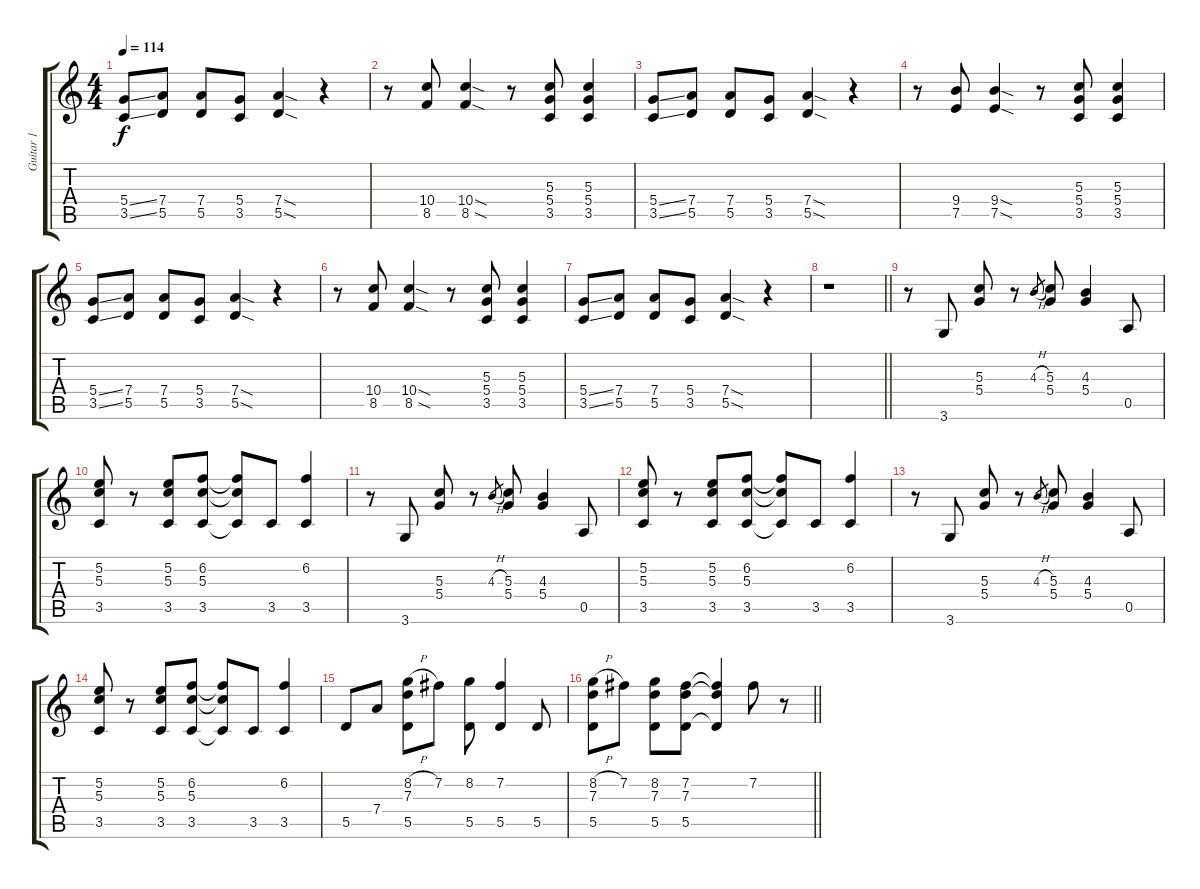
\track ("Guitar 1" "Guitar 1") {instrument overdrivenguitar}
\staff {score tabs}
\tuning (E4 B3 G3 D3 A2 E2) {hide}
\ts (4 4)
\tempo 114
\clef g2
\ks c
(5.4{ss} 3.5{ss}).8{dy f} (7.4 5.5).8 (7.4 5.5).8 (5.4 3.5).8 (7.4{sod} 5.5{sod}).4 r.4 |
r.8 (10.4 8.5).8 (10.4{sod} 8.5{sod}).4 r.8 (5.3 5.4 3.5).8 (5.3 5.4 3.5).4 |
(5.4{ss} 3.5{ss}).8 (7.4 5.5).8 (7.4 5.5).8 (5.4 3.5).8 (7.4{sod} 5.5{sod}).4 r.4 |
r.8 (9.4 7.5).8 (9.4{sod} 7.5{sod}).4 r.8 (5.3 5.4 3.5).8 (5.3 5.4 3.5).4 |
(5.4{ss} 3.5{ss}).8 (7.4 5.5).8 (7.4 5.5).8 (5.4 3.5).8 (7.4{sod} 5.5{sod}).4 r.4 |
r.8 (10.4 8.5).8 (10.4{sod} 8.5{sod}).4 r.8 (5.3 5.4 3.5).8 (5.3 5.4 3.5).4 |
(5.4{ss} 3.5{ss}).8 (7.4 5.5).8 (7.4 5.5).8 (5.4 3.5).8 (7.4{sod} 5.5{sod}).4 r.4 |
\barLineRight lightlight
r.1 |
r.8 3.6.8 (5.3 5.4).8 r.8 4.3{h}.8{gr} (5.3 5.4).8 (4.3 5.4).4 0.5.8 |
(5.2 5.3 3.5).8 r.8 (5.2 5.3 3.5).8 (6.2 5.3 3.5).8 (6.2{t} 5.3{t} 3.5{t}).8 3.5.8 (6.2 3.5).4 |
r.8 3.6.8 (5.3 5.4).8 r.8 4.3{h}.8{gr} (5.3 5.4).8 (4.3 5.4).4 0.5.8 |
(5.2 5.3 3.5).8 r.8 (5.2 5.3 3.5).8 (6.2 5.3 3.5).8 (6.2{t} 5.3{t} 3.5{t}).8 3.5.8 (6.2 3.5).4 |
r.8 3.6.8 (5.3 5.4).8 r.8 4.3{h}.8{gr} (5.3 5.4).8 (4.3 5.4).4 0.5.8 |
(5.2 5.3 3.5).8 r.8 (5.2 5.3 3.5).8 (6.2 5.3 3.5).8 (6.2{t} 5.3{t} 3.5{t}).8 3.5.8 (6.2 3.5).4 |
5.5.8 7.4.8 (8.2{h} 7.3 5.5).8 7.2.8 (8.2 5.5).8 (7.2 5.5).4 5.5.8 |
\barLineRight lightlight
(8.2{h} 7.3 5.5).8 7.2.8 (8.2 7.3 5.5).8 (7.2 7.3 5.5).8 (7.2{t} 7.3{t} 5.5{t}).4 7.2.8 r.8
